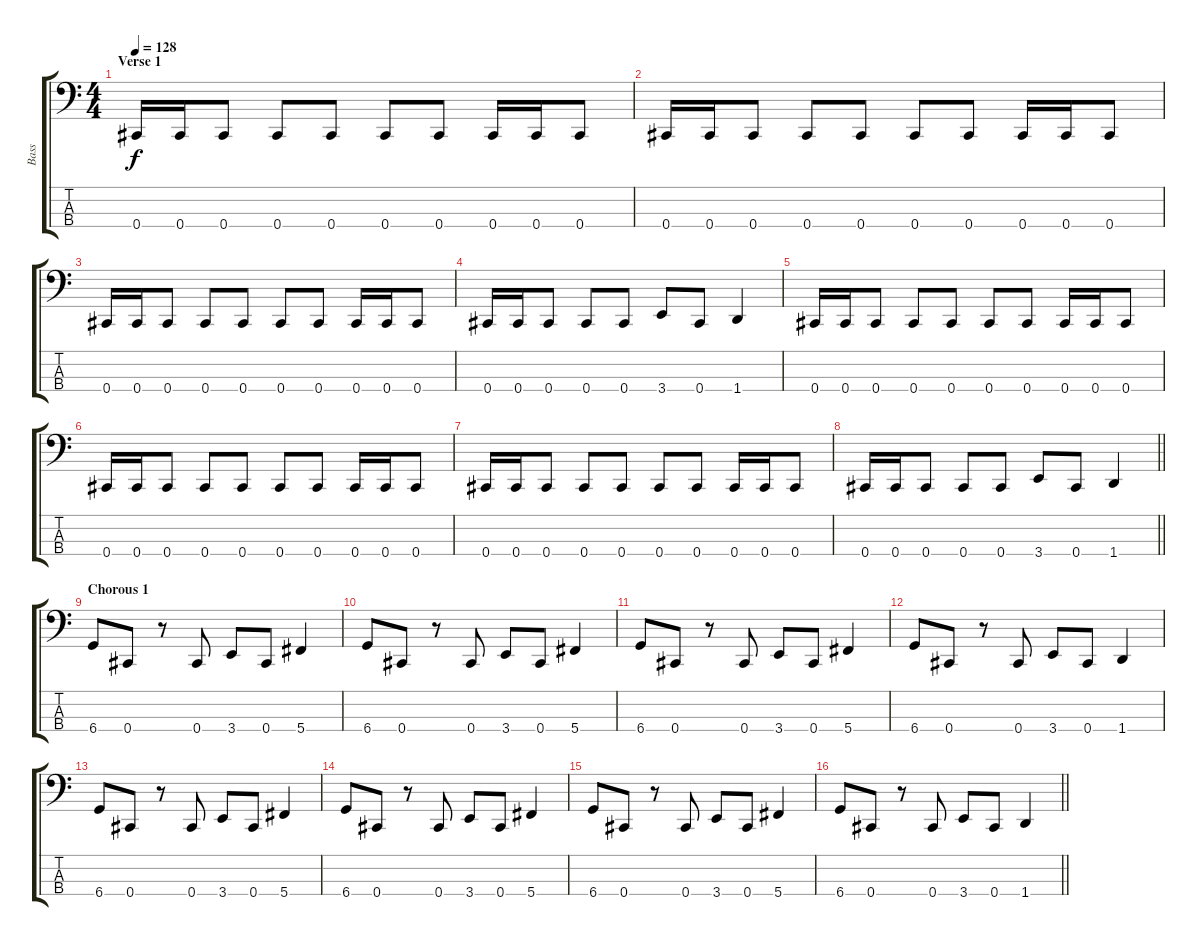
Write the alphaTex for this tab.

\track ("Bass" "Bass") {instrument electricbassfinger}
\staff {score tabs}
\tuning (Gb2 Db2 Ab1 Db1) {hide}
\ts (4 4)
\section ("" "Verse 1")
\tempo 128
\clef f4
\ks c
0.4.16{dy f} 0.4.16 0.4.8 0.4.8 0.4.8 0.4.8 0.4.8 0.4.16 0.4.16 0.4.8 |
0.4.16 0.4.16 0.4.8 0.4.8 0.4.8 0.4.8 0.4.8 0.4.16 0.4.16 0.4.8 |
0.4.16 0.4.16 0.4.8 0.4.8 0.4.8 0.4.8 0.4.8 0.4.16 0.4.16 0.4.8 |
0.4.16 0.4.16 0.4.8 0.4.8 0.4.8 3.4.8 0.4.8 1.4.4 |
0.4.16 0.4.16 0.4.8 0.4.8 0.4.8 0.4.8 0.4.8 0.4.16 0.4.16 0.4.8 |
0.4.16 0.4.16 0.4.8 0.4.8 0.4.8 0.4.8 0.4.8 0.4.16 0.4.16 0.4.8 |
0.4.16 0.4.16 0.4.8 0.4.8 0.4.8 0.4.8 0.4.8 0.4.16 0.4.16 0.4.8 |
\barLineRight lightlight
0.4.16 0.4.16 0.4.8 0.4.8 0.4.8 3.4.8 0.4.8 1.4.4 |
\section ("" "Chorous 1")
6.4.8 0.4.8 r.8 0.4.8 3.4.8 0.4.8 5.4.4 |
6.4.8 0.4.8 r.8 0.4.8 3.4.8 0.4.8 5.4.4 |
6.4.8 0.4.8 r.8 0.4.8 3.4.8 0.4.8 5.4.4 |
6.4.8 0.4.8 r.8 0.4.8 3.4.8 0.4.8 1.4.4 |
6.4.8 0.4.8 r.8 0.4.8 3.4.8 0.4.8 5.4.4 |
6.4.8 0.4.8 r.8 0.4.8 3.4.8 0.4.8 5.4.4 |
6.4.8 0.4.8 r.8 0.4.8 3.4.8 0.4.8 5.4.4 |
\barLineRight lightlight
6.4.8 0.4.8 r.8 0.4.8 3.4.8 0.4.8 1.4.4
